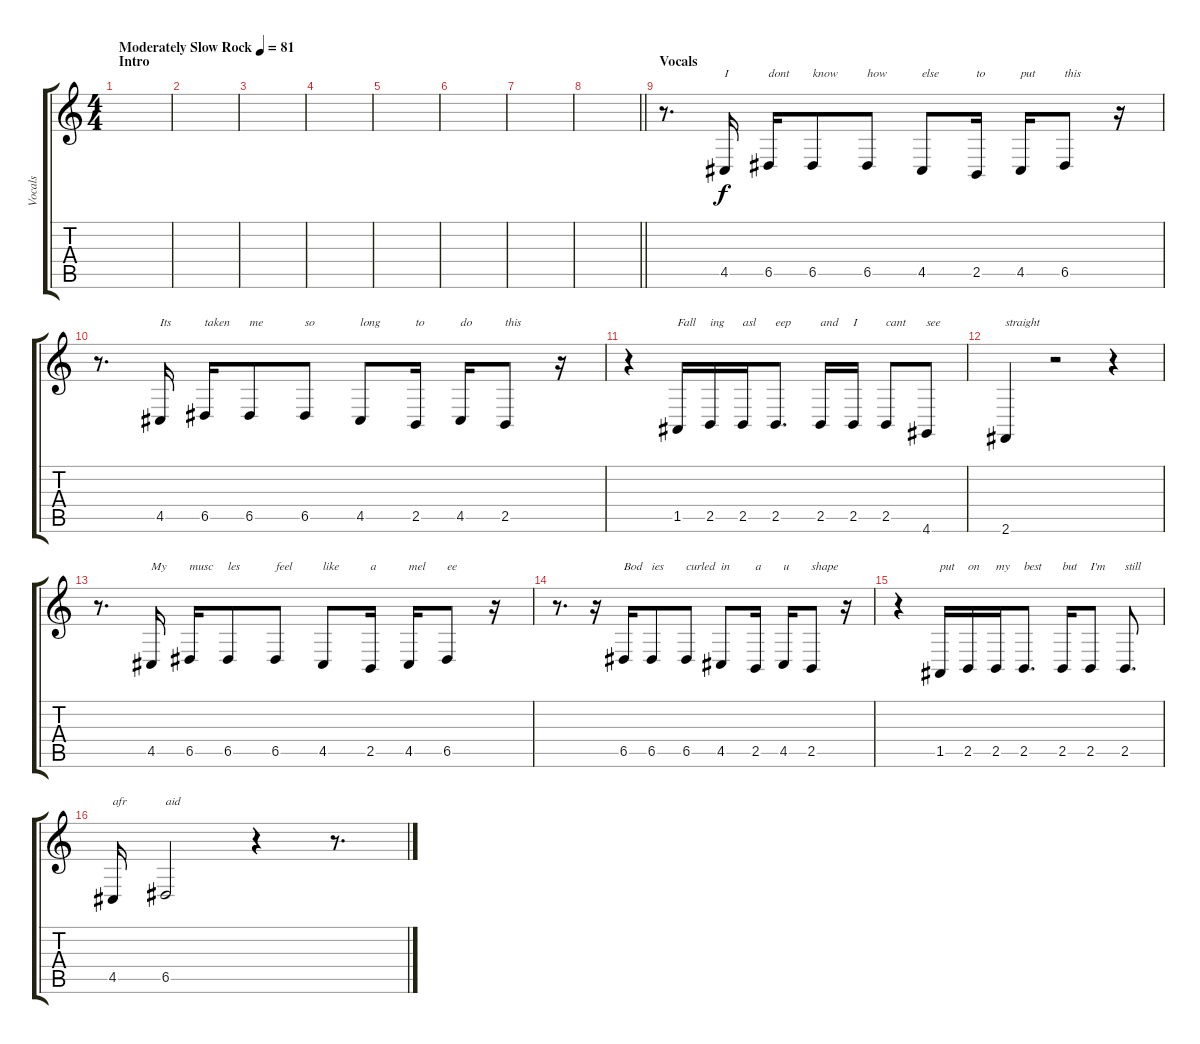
\track ("Vocals" "Vocals") {instrument stringensemble1}
\staff {score tabs}
\tuning (E4 B3 G3 D3 A2 E2) {hide}
\ts (4 4)
\section ("" "Intro")
\tempo (81 "Moderately Slow Rock")
\clef g2
\ks c
|
|
|
|
|
|
|
\barLineRight lightlight
|
\section ("" "Vocals")
r.8{d} 4.5.16{txt "I"} 6.5.16{txt "dont"} 6.5.8{txt "know"} 6.5.8{txt "how"} 4.5.8{txt "else"} 2.5.16{txt "to"} 4.5.16{txt "put"} 6.5.8{txt "this"} r.16 |
r.8{d} 4.5.16{txt "Its"} 6.5.16{txt "taken"} 6.5.8{txt "me"} 6.5.8{txt "so"} 4.5.8{txt "long"} 2.5.16{txt "to"} 4.5.16{txt "do"} 2.5.8{txt "this"} r.16 |
r.4 1.5.16{txt "Fall"} 2.5.16{txt "ing"} 2.5.16{txt "asl"} 2.5.8{d txt "eep"} 2.5.16{txt "and"} 2.5.16{txt "I"} 2.5.8{txt "cant"} 4.6.8{txt "see"} |
2.6.4{txt "straight"} r.2 r.4 |
r.8{d} 4.5.16{txt "My"} 6.5.16{txt "musc"} 6.5.8{txt "les"} 6.5.8{txt "feel"} 4.5.8{txt "like"} 2.5.16{txt "a"} 4.5.16{txt "mel"} 6.5.8{txt "ee"} r.16 |
r.8{d} r.16 6.5.16{txt "Bod"} 6.5.8{txt "ies"} 6.5.8{txt "curled"} 4.5.8{txt "in"} 2.5.16{txt "a"} 4.5.16{txt "u"} 2.5.8{txt "shape"} r.16 |
r.4 1.5.16{txt "put"} 2.5.16{txt "on"} 2.5.16{txt "my"} 2.5.8{d txt "best"} 2.5.16{txt "but"} 2.5.8{txt "I'm"} 2.5.8{d txt "still"} |
4.5.16{txt "afr"} 6.5.2{txt "aid"} r.4 r.8{d}
